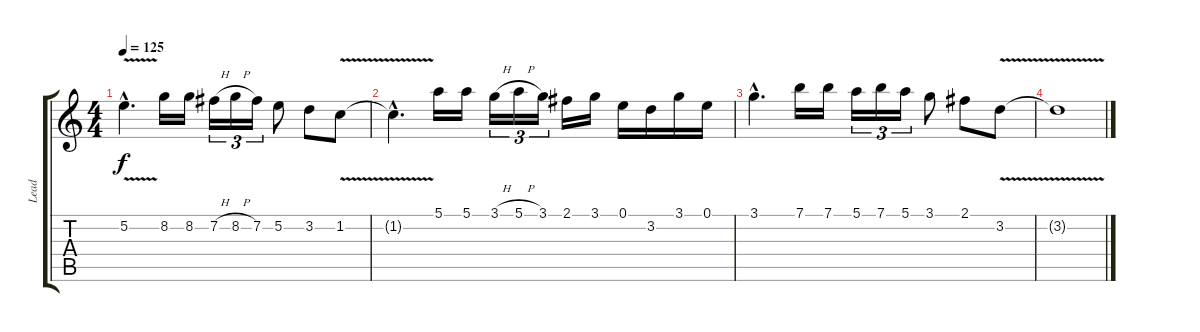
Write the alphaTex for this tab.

\track ("Lead" "Lead") {instrument distortionguitar}
\staff {score tabs}
\tuning (E4 B3 G3 D3 A2 E2) {hide}
\ts (4 4)
\tempo 125
\clef g2
\ks c
5.2{v hac}.4{d dy f} 8.2.16 8.2.16 7.2{h}.16{tu (3 2)} 8.2{h}.16{tu (3 2)} 7.2.16{tu (3 2)} 5.2.8 3.2.8 1.2{v}.8 |
1.2{hac t}.4{d} 5.1.16 5.1.16 3.1{h}.16{tu (3 2)} 5.1{h}.16{tu (3 2)} 3.1.16{tu (3 2)} 2.1.16 3.1.16 0.1.16 3.2.16 3.1.16 0.1.16 |
3.1{hac}.4{d} 7.1.16 7.1.16 5.1.16{tu (3 2)} 7.1.16{tu (3 2)} 5.1.16{tu (3 2)} 3.1.8 2.1.8 3.2{v}.8 |
3.2{t}.1
